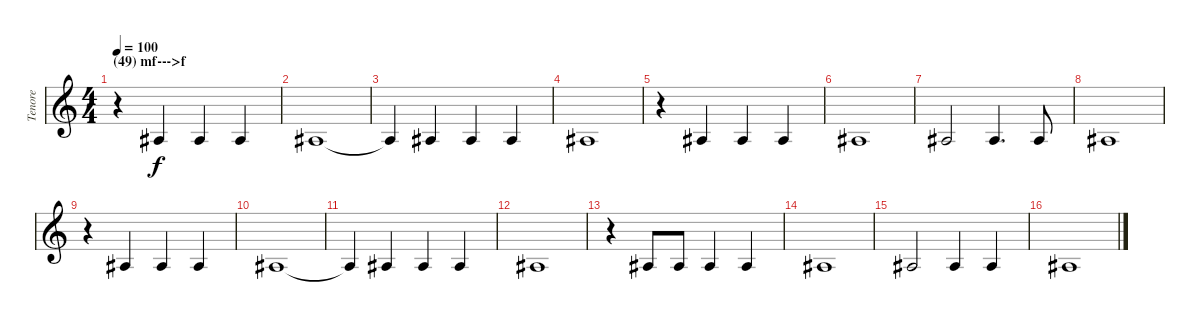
\track ("Tenore" "Tenore") {instrument voiceoohs}
\staff {score}
\tuning (E4 B3 G3 D3 A2 E2) {hide}
\ts (4 4)
\section ("" "(49) mf--->f")
\tempo 100
\clef g2
\ks c
r.4{dy f} 3.3.4 3.3.4 3.3.4 |
3.3.1 |
3.3{t}.4 3.3.4 3.3.4 3.3.4 |
3.3.1 |
r.4 3.3.4 3.3.4 3.3.4 |
3.3.1 |
3.3.2 3.3.4{d} 3.3.8 |
3.3.1 |
r.4 3.3.4 3.3.4 3.3.4 |
3.3.1 |
3.3{t}.4 3.3.4 3.3.4 3.3.4 |
3.3.1 |
r.4 3.3.8 3.3.8 3.3.4 3.3.4 |
3.3.1 |
3.3.2 3.3.4 3.3.4 |
3.3.1
